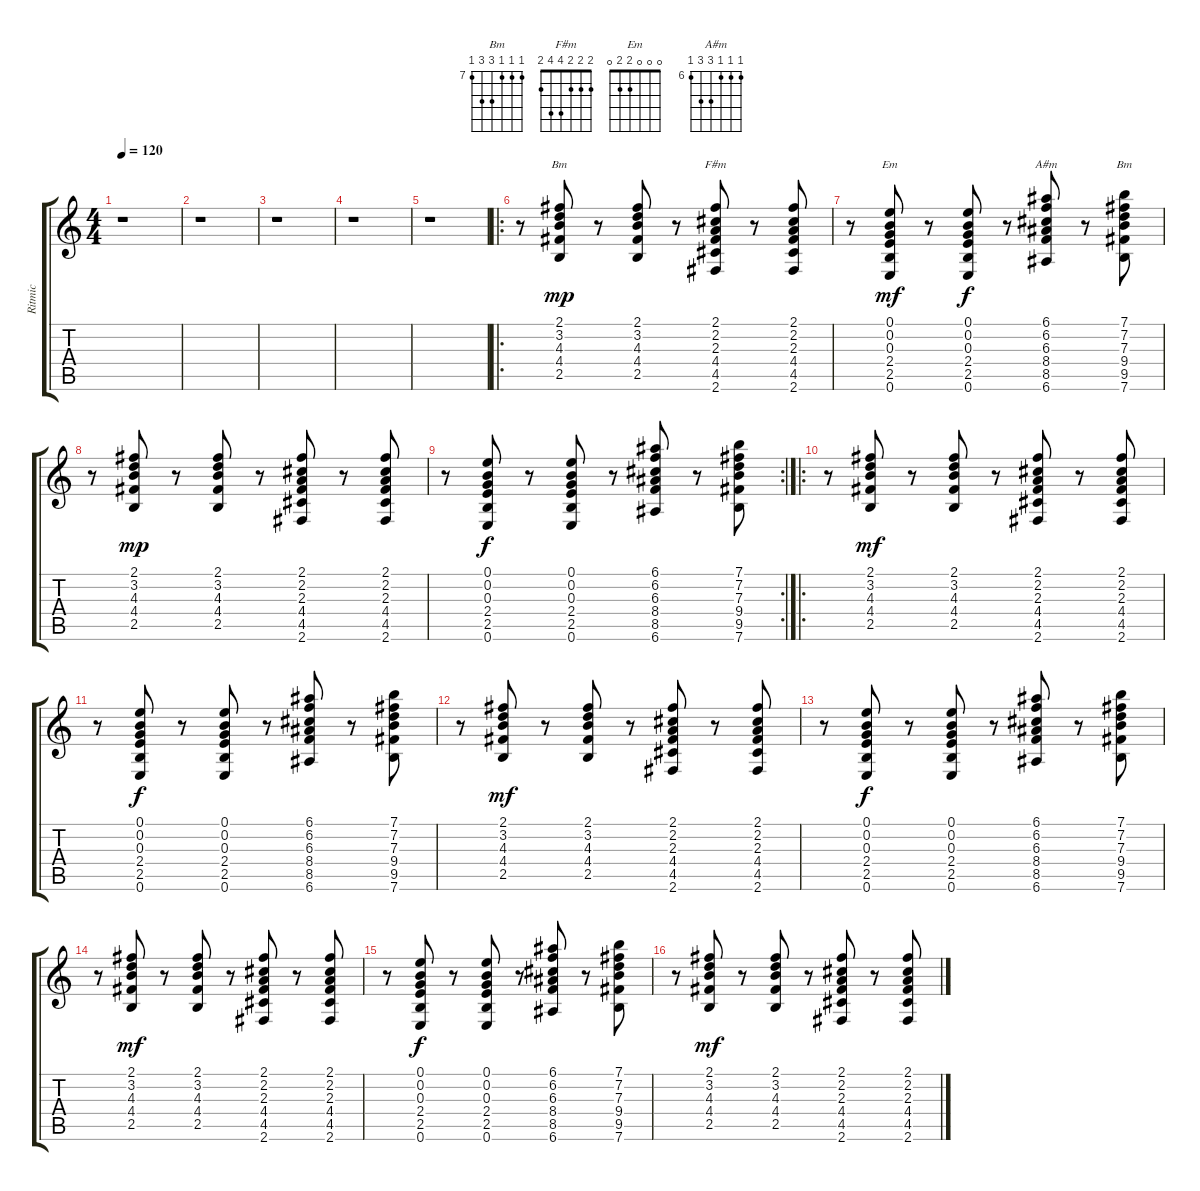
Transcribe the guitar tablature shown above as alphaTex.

\track ("Ritmic" "Ritmic") {instrument acousticguitarnylon}
\staff {score tabs}
\tuning (E4 B3 G3 D3 A2 E2) {hide}
\chord ("Bm" 2 3 4 4 2 x)
\chord ("F#m" 2 2 2 4 4 2)
\chord ("Em" 0 0 0 2 2 0)
\chord ("A#m" 6 6 6 8 8 6) {firstfret 6}
\chord ("Bm" 7 7 7 9 9 7) {firstfret 7}
\ts (4 4)
\tempo 120
\clef g2
\ks c
r.1{dy mp instrument acousticguitarnylon} |
r.1 |
r.1 |
r.1 |
r.1 |
\ro
r.8 (2.1 3.2 4.3 4.4 2.5).8{ch "Bm"} r.8 (2.1 3.2 4.3 4.4 2.5).8 r.8 (2.1 2.2 2.3 4.4 4.5 2.6).8{ch "F#m"} r.8 (2.1 2.2 2.3 4.4 4.5 2.6).8 |
r.8 (0.1 0.2 0.3 2.4 2.5 0.6).8{ch "Em" dy mf} r.8 (0.1 0.2 0.3 2.4 2.5 0.6).8{dy f} r.8 (6.1 6.2 6.3 8.4 8.5 6.6).8{ch "A#m"} r.8 (7.1 7.2 7.3 9.4 9.5 7.6).8{ch "Bm"} |
r.8 (2.1 3.2 4.3 4.4 2.5).8{dy mp} r.8 (2.1 3.2 4.3 4.4 2.5).8 r.8 (2.1 2.2 2.3 4.4 4.5 2.6).8 r.8 (2.1 2.2 2.3 4.4 4.5 2.6).8 |
\rc 2
r.8 (0.1 0.2 0.3 2.4 2.5 0.6).8{dy f} r.8 (0.1 0.2 0.3 2.4 2.5 0.6).8 r.8 (6.1 6.2 6.3 8.4 8.5 6.6).8 r.8 (7.1 7.2 7.3 9.4 9.5 7.6).8 |
\ro
r.8 (2.1 3.2 4.3 4.4 2.5).8{dy mf} r.8 (2.1 3.2 4.3 4.4 2.5).8 r.8 (2.1 2.2 2.3 4.4 4.5 2.6).8 r.8 (2.1 2.2 2.3 4.4 4.5 2.6).8 |
r.8 (0.1 0.2 0.3 2.4 2.5 0.6).8{dy f} r.8 (0.1 0.2 0.3 2.4 2.5 0.6).8 r.8 (6.1 6.2 6.3 8.4 8.5 6.6).8 r.8 (7.1 7.2 7.3 9.4 9.5 7.6).8 |
r.8 (2.1 3.2 4.3 4.4 2.5).8{dy mf} r.8 (2.1 3.2 4.3 4.4 2.5).8 r.8 (2.1 2.2 2.3 4.4 4.5 2.6).8 r.8 (2.1 2.2 2.3 4.4 4.5 2.6).8 |
r.8 (0.1 0.2 0.3 2.4 2.5 0.6).8{dy f} r.8 (0.1 0.2 0.3 2.4 2.5 0.6).8 r.8 (6.1 6.2 6.3 8.4 8.5 6.6).8 r.8 (7.1 7.2 7.3 9.4 9.5 7.6).8 |
r.8 (2.1 3.2 4.3 4.4 2.5).8{dy mf} r.8 (2.1 3.2 4.3 4.4 2.5).8 r.8 (2.1 2.2 2.3 4.4 4.5 2.6).8 r.8 (2.1 2.2 2.3 4.4 4.5 2.6).8 |
r.8 (0.1 0.2 0.3 2.4 2.5 0.6).8{dy f} r.8 (0.1 0.2 0.3 2.4 2.5 0.6).8 r.8 (6.1 6.2 6.3 8.4 8.5 6.6).8 r.8 (7.1 7.2 7.3 9.4 9.5 7.6).8 |
r.8 (2.1 3.2 4.3 4.4 2.5).8{dy mf} r.8 (2.1 3.2 4.3 4.4 2.5).8 r.8 (2.1 2.2 2.3 4.4 4.5 2.6).8 r.8 (2.1 2.2 2.3 4.4 4.5 2.6).8
